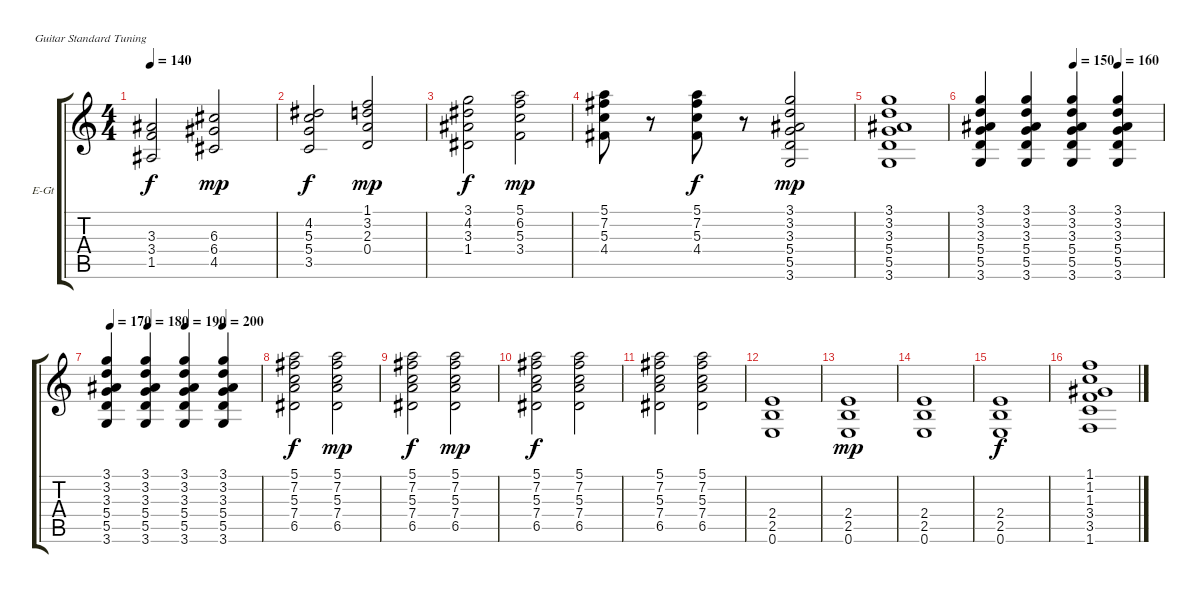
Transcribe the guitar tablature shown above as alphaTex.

\bracketExtendMode groupsimilarinstruments
\firstSystemTrackNameOrientation horizontal
\otherSystemsTrackNameOrientation horizontal
\track ("Гитара 2" "E-Gt") {instrument electricguitarjazz}
\staff {score tabs}
\tuning (E4 B3 G3 D3 A2 E2)
\ts (4 4)
\tempo 140
\clef g2
\ks c
(3.3 3.4 1.5).2{dy f} (6.3 6.4 4.5).2{dy mp} |
(4.2 5.3 5.4 3.5).2{dy f} (1.1 3.2 2.3 0.4).2{dy mp} |
(3.1 4.2 3.3 1.4).2{dy f} (5.1 6.2 5.3 3.4).2{dy mp} |
(5.1 7.2 5.3 4.4).8 r.8 (5.1 7.2 5.3 4.4).8{dy f} r.8 (3.1 3.2 3.3 5.4 5.5 3.6).2{dy mp} |
(3.1 3.2 3.3 5.4 5.5 3.6).1 |
\tempo (150 0.5)
\tempo (160 0.75)
(3.1 3.2 3.3 5.4 5.5 3.6).4 (3.1 3.2 3.3 5.4 5.5 3.6).4 (3.1 3.2 3.3 5.4 5.5 3.6).4 (3.1 3.2 3.3 5.4 5.5 3.6).4 |
\tempo 170
\tempo (180 0.25)
\tempo (190 0.5)
\tempo (200 0.75)
(3.1 3.2 3.3 5.4 5.5 3.6).4 (3.1 3.2 3.3 5.4 5.5 3.6).4 (3.1 3.2 3.3 5.4 5.5 3.6).4 (3.1 3.2 3.3 5.4 5.5 3.6).4 |
(5.1 7.2 5.3 7.4 6.5).2{dy f} (5.1 7.2 5.3 7.4 6.5).2{dy mp} |
(5.1 7.2 5.3 7.4 6.5).2{dy f} (5.1 7.2 5.3 7.4 6.5).2{dy mp} |
(5.1 7.2 5.3 7.4 6.5).2{dy f} (5.1 7.2 5.3 7.4 6.5).2 |
(5.1 7.2 5.3 7.4 6.5).2 (5.1 7.2 5.3 7.4 6.5).2 |
(2.4 2.5 0.6).1 |
(2.4 2.5 0.6).1{dy mp} |
(2.4 2.5 0.6).1 |
(2.4 2.5 0.6).1{dy f} |
(1.1 1.2 1.3 3.4 3.5 1.6).1
